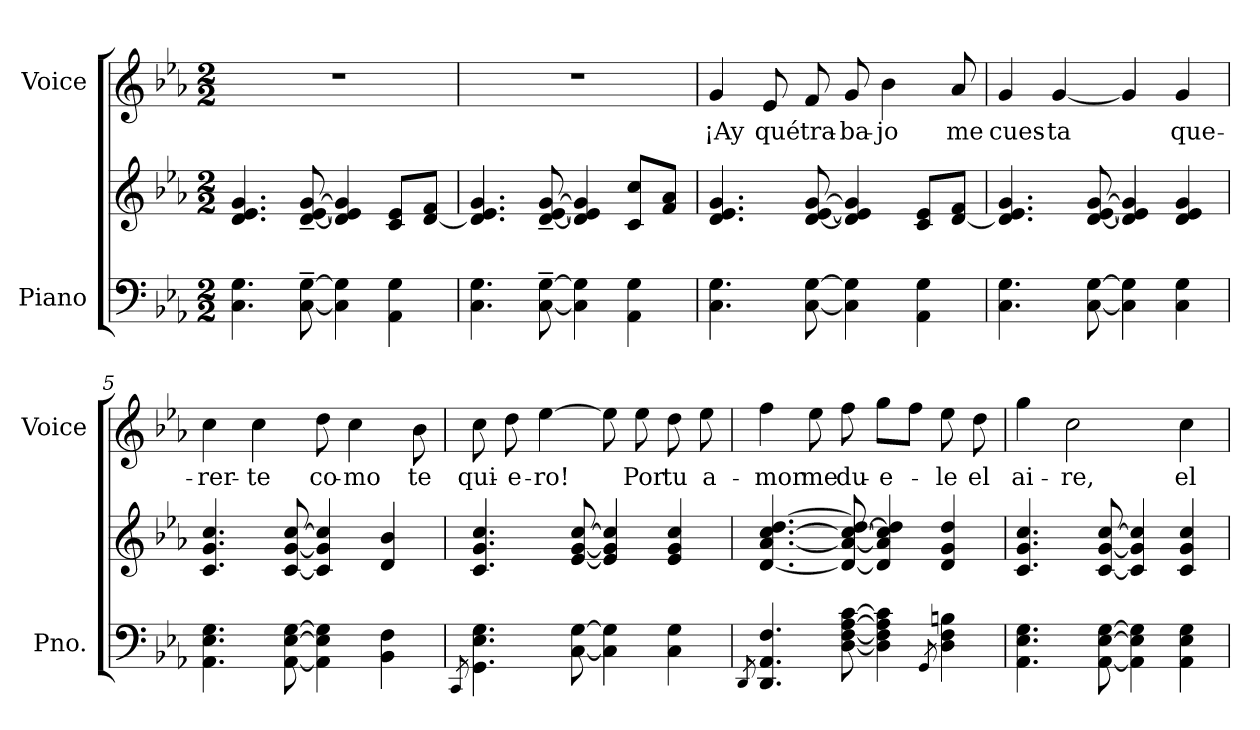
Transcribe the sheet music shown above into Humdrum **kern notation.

**kern	**kern	**kern	**text
*part2	*part2	*part1	*part1
*staff3	*staff2	*staff1	*staff1
*I"Piano	*	*I"Voice	*
*I'Pno.	*	*I'Voice	*
!!LO:PB:g=z
*clefF4	*clefG2	*clefG2	*
*k[b-e-a-]	*k[b-e-a-]	*k[b-e-a-]	*
*c:	*c:	*c:	*
*M2/2	*M2/2	*M2/2	*
=1	=1	=1	=1
4.Ci\ 4.Gi	4.di/ 4.e-i 4.gi	1r	.
[<8Ci\~ [>8Gi~	[<8di/~ [>8e-i~ [>8gi~	.	.
4Ci\] 4Gi]	4di/] 4e-i] 4gi]	.	.
4AA-i\ 4Gi	8ci/ 8e-iL	.	.
.	[<8di/ 8fiJ	.	.
=2	=2	=2	=2
4.Ci\ 4.Gi	4.di/] 4.e-i 4.gi	1r	.
[<8Ci\~ [>8Gi~	[<8di/~ [>8e-i~ [>8gi~	.	.
4Ci\] 4Gi]	4di/] 4e-i] 4gi]	.	.
4AA-i\ 4Gi	8ci/ 8cciL	.	.
.	8fi/ 8a-iJ	.	.
=3	=3	=3	=3
!	!	!	!LO:LY:b:color=#000000
4.Ci\ 4.Gi	4.di/ 4.e-i 4.gi	4gi/	¡Ay
!	!	!	!LO:LY:b:color=#000000
.	.	8e-i/	qué
!	!	!	!LO:LY:b:color=#000000
[<8Ci\ [>8Gi	[<8di/ [>8e-i [>8gi	8fi/	tra-
!	!	!	!LO:LY:b:color=#000000
4Ci\] 4Gi]	4di/] 4e-i] 4gi]	8gi/	-ba-
!	!	!	!LO:LY:b:color=#000000
.	.	4b-i\	-jo
4AA-i\ 4Gi	8ci/ 8e-iL	.	.
!	!	!	!LO:LY:b:color=#000000
.	[<8di/ 8fiJ	8a-i/	me
!!LO:LB:g=z
=4	=4	=4	=4
!	!	!	!LO:LY:b:color=#000000
4.Ci\ 4.Gi	4.di/] 4.e-i 4.gi	4gi/	cues-
!	!	!	!LO:LY:b:color=#000000
.	.	[<4gi/	-ta
[<8Ci\ [>8Gi	[<8di/ [>8e-i [>8gi	.	.
4Ci\] 4Gi]	4di/] 4e-i] 4gi]	4gi/]	.
!	!	!	!LO:LY:b:color=#000000
4Ci\ 4Gi	4di/ 4e-i 4gi	4gi/	que-
=5	=5	=5	=5
!	!	!	!LO:LY:b:color=#000000
4.AA-i\ 4.E-i 4.Gi	4.ci/ 4.gi 4.cci	4cci\	-rer-
!	!	!	!LO:LY:b:color=#000000
.	.	4cci\	-te
[<8AA-i\ [>8E-i [>8Gi	[<8ci/ [<8gi [>8cci	.	.
!	!	!	!LO:LY:b:color=#000000
4AA-i\] 4E-i] 4Gi]	4ci/] 4gi] 4cci]	8ddi\	co-
!	!	!	!LO:LY:b:color=#000000
.	.	4cci\	-mo
4BB-i\ 4Fi	4di/ 4b-i	.	.
!	!	!	!LO:LY:b:color=#000000
.	.	8b-i\	te
=6	=6	=6	=6
8qCCi/	.	.	.
!	!	!	!LO:LY:b:color=#000000
4.GGi\ 4.E-i 4.Gi	4.ci/ 4.gi 4.cci	8cci\	qui-
!	!	!	!LO:LY:b:color=#000000
.	.	8ddi\	-e-
!	!	!	!LO:LY:b:color=#000000
.	.	[>4ee-i\	-ro!
[<8Ci\ [>8Gi	[<8e-i/ [<8gi [>8cci	.	.
4Ci\] 4Gi]	4e-i/] 4gi] 4cci]	8ee-i\]	.
!	!	!	!LO:LY:b:color=#000000
.	.	8ee-i\	Por
!	!	!	!LO:LY:b:color=#000000
4Ci\ 4Gi	4e-i/ 4gi 4cci	8ddi\	tu
!	!	!	!LO:LY:b:color=#000000
.	.	8ee-i\	a-
!!LO:LB:g=z
=7	=7	=7	=7
8qDDi/	.	.	.
!	!	!	!LO:LY:b:color=#000000
4.DDi/ 4.AA-i 4.Fi	[<4.di/ [<4.a-i [<4.cci [>4.ddi	4ffi\	-mor
!	!	!	!LO:LY:b:color=#000000
.	.	8ee-i\	me
!	!	!	!LO:LY:b:color=#000000
[<8Di\ [<8Fi [>8A-i [>8ci	8di/_< 8a-i_< 8cci_< 8ddi_>	8ffi\	du-
!	!	!	!LO:LY:b:color=#000000
4Di\] 4Fi] 4A-i] 4ci]	4di/] 4a-i] 4cci] 4ddi]	8ggi\L	-e-
.	.	8ffi\J	.
8qGGi/	.	.	.
!	!	!	!LO:LY:b:color=#000000
4Di\ 4Fi 4Bni	4di/ 4gi 4ddi	8ee-i\	-le
!	!	!	!LO:LY:b:color=#000000
.	.	8ddi\	el
=8	=8	=8	=8
!	!	!	!LO:LY:b:color=#000000
4.AA-i\ 4.E-i 4.Gi	4.ci/ 4.gi 4.cci	4ggi\	ai-
!	!	!	!LO:LY:b:color=#000000
.	.	2cci\	-re,
[<8AA-i\ [>8E-i [>8Gi	[<8ci/ [<8gi [>8cci	.	.
4AA-i\] 4E-i] 4Gi]	4ci/] 4gi] 4cci]	.	.
!	!	!	!LO:LY:b:color=#000000
4AA-i\ 4E-i 4Gi	4ci/ 4gi 4cci	4cci\	el
=	=	=	=
*-	*-	*-	*-
